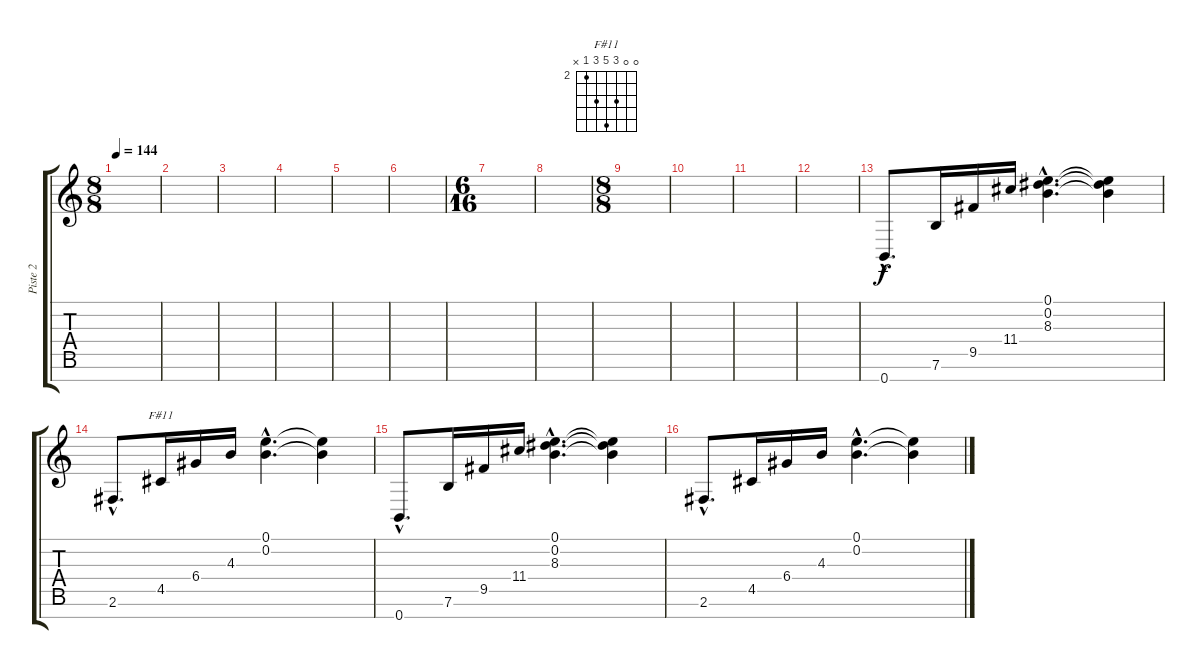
\track ("Piste 2" "Piste 2") {instrument electricguitarjazz}
\staff {score tabs}
\tuning (E4 B3 G3 D3 A2 E2 B1) {hide}
\chord ("F#11" 0 0 4 6 4 2 x) {firstfret 2}
\ts (8 8)
\tempo 144
\clef g2
\ks c
|
|
|
|
|
|
\ts (6 16)
|
|
\ts (8 8)
|
|
|
|
0.7{hac}.8{d} 7.6.16 9.5.16 11.4.16 (0.1{hac} 0.2{hac} 8.3{hac}).4{d} (0.1{t} 0.2{t} 8.3{t}).4 |
2.6{hac}.8{d} 4.5.16{ch "F#11"} 6.4.16 4.3.16 (0.1{hac} 0.2{hac}).4{d} (0.1{t} 0.2{t}).4 |
0.7{hac}.8{d} 7.6.16 9.5.16 11.4.16 (0.1{hac} 0.2{hac} 8.3{hac}).4{d} (0.1{t} 0.2{t} 8.3{t}).4 |
2.6{hac}.8{d} 4.5.16 6.4.16 4.3.16 (0.1{hac} 0.2{hac}).4{d} (0.1{t} 0.2{t}).4
